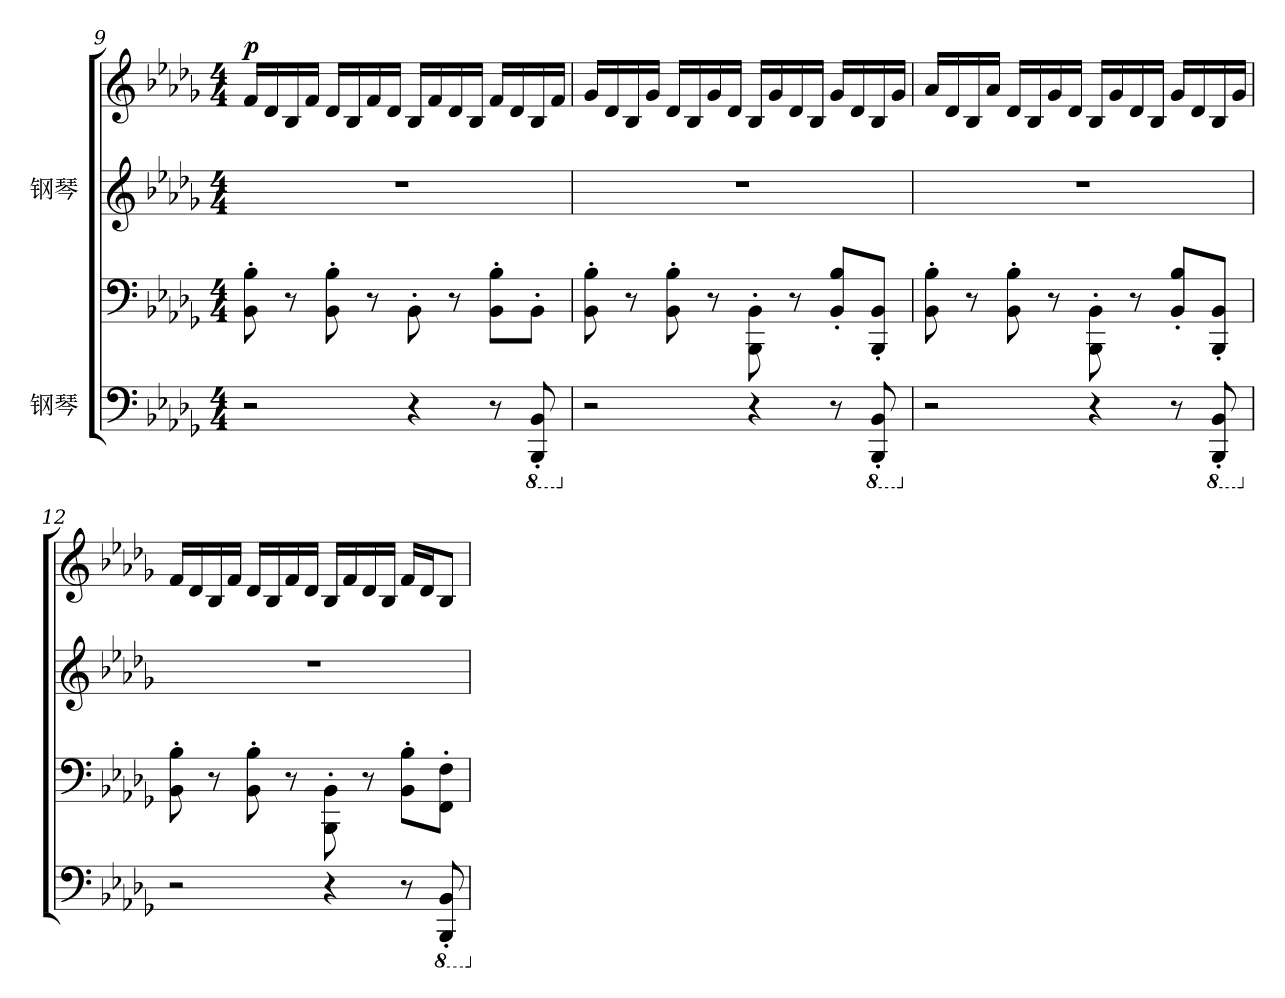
**kern	**kern	**kern	**kern	**dynam
*part2	*part2	*part1	*part1	*part1
*staff4	*staff3	*staff2	*staff1	*staff1/2
*I"钢琴	*	*I"钢琴	*	*
*clefF4	*clefF4	*clefG2	*clefG2	*
*k[b-e-a-d-g-]	*k[b-e-a-d-g-]	*k[b-e-a-d-g-]	*k[b-e-a-d-g-]	*
*M4/4	*M4/4	*M4/4	*M4/4	*
=9	=9	=9	=9	=9
!	!	!	!	!LO:DY:a
2r	8BB-\' 8B-\'	1r	16f/LL	p
.	.	.	16d-/	.
.	8r	.	16B-/	.
.	.	.	16f/JJ	.
.	8BB-\' 8B-\'	.	16d-/LL	.
.	.	.	16B-/	.
.	8r	.	16f/	.
.	.	.	16d-/JJ	.
4r	8BB-'\	.	16B-/LL	.
.	.	.	16f/	.
.	8r	.	16d-/	.
.	.	.	16B-/JJ	.
8r	8BB-\' 8B-\'L	.	16f/LL	.
.	.	.	16d-/	.
*8ba	*	*	*	*
8BBBB-/' 8BBB-/'	8BB-'\J	.	16B-/	.
.	.	.	16f/JJ	.
=10	=10	=10	=10	=10
*X8ba	*	*	*	*
2r	8BB-\' 8B-\'	1r	16g-/LL	.
.	.	.	16d-/	.
.	8r	.	16B-/	.
.	.	.	16g-/JJ	.
.	8BB-\' 8B-\'	.	16d-/LL	.
.	.	.	16B-/	.
.	8r	.	16g-/	.
.	.	.	16d-/JJ	.
4r	8BBB-\' 8BB-\'	.	16B-/LL	.
.	.	.	16g-/	.
.	8r	.	16d-/	.
.	.	.	16B-/JJ	.
8r	8BB-/' 8B-/'L	.	16g-/LL	.
.	.	.	16d-/	.
*8ba	*	*	*	*
8BBBB-/' 8BBB-/'	8BBB-/' 8BB-/'J	.	16B-/	.
.	.	.	16g-/JJ	.
=11	=11	=11	=11	=11
*X8ba	*	*	*	*
2r	8BB-\' 8B-\'	1r	16a-/LL	.
.	.	.	16d-/	.
.	8r	.	16B-/	.
.	.	.	16a-/JJ	.
.	8BB-\' 8B-\'	.	16d-/LL	.
.	.	.	16B-/	.
.	8r	.	16g-/	.
.	.	.	16d-/JJ	.
4r	8BBB-\' 8BB-\'	.	16B-/LL	.
.	.	.	16g-/	.
.	8r	.	16d-/	.
.	.	.	16B-/JJ	.
8r	8BB-/' 8B-/'L	.	16g-/LL	.
.	.	.	16d-/	.
*8ba	*	*	*	*
8BBBB-/' 8BBB-/'	8BBB-/' 8BB-/'J	.	16B-/	.
.	.	.	16g-/JJ	.
=12	=12	=12	=12	=12
*X8ba	*	*	*	*
2r	8BB-\' 8B-\'	1r	16f/LL	.
.	.	.	16d-/	.
.	8r	.	16B-/	.
.	.	.	16f/JJ	.
.	8BB-\' 8B-\'	.	16d-/LL	.
.	.	.	16B-/	.
.	8r	.	16f/	.
.	.	.	16d-/JJ	.
4r	8BBB-\' 8BB-\'	.	16B-/LL	.
.	.	.	16f/	.
.	8r	.	16d-/	.
.	.	.	16B-/JJ	.
8r	8BB-\' 8B-\'L	.	16f/LL	.
.	.	.	16d-/J	.
*8ba	*	*	*	*
8BBBB-/' 8BBB-/'	8FF\' 8F\'J	.	8B-/J	.
*X8ba	*	*	*	*
=	=	=	=	=
*-	*-	*-	*-	*-
